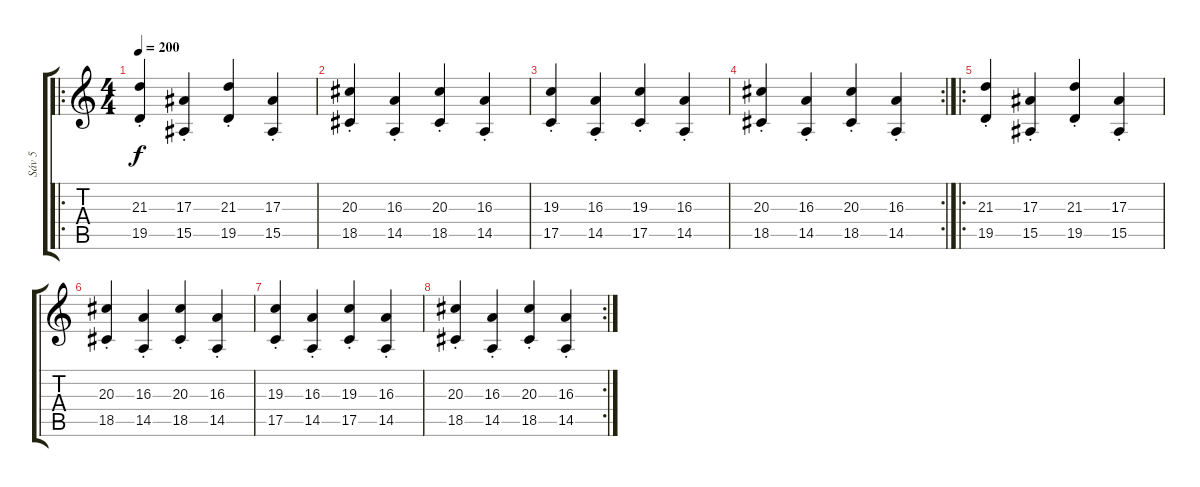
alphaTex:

\track ("Sáv 5" "Sáv 5") {instrument stringensemble1}
\staff {score tabs}
\tuning (D4 A3 F3 C3 G2 D2) {hide}
\ro
\ts (4 4)
\tempo 200
\clef g2
\ks c
(21.3{st} 19.5{st}).4{dy f volume 16} (17.3{st} 15.5{st}).4 (21.3{st} 19.5{st}).4 (17.3{st} 15.5{st}).4 |
(20.3{st} 18.5{st}).4 (16.3{st} 14.5{st}).4 (20.3{st} 18.5{st}).4 (16.3{st} 14.5{st}).4 |
(19.3{st} 17.5{st}).4 (16.3{st} 14.5{st}).4 (19.3{st} 17.5{st}).4 (16.3{st} 14.5{st}).4 |
\rc 2
(20.3{st} 18.5{st}).4 (16.3{st} 14.5{st}).4 (20.3{st} 18.5{st}).4 (16.3{st} 14.5{st}).4 |
\ro
(21.3{st} 19.5{st}).4{volume 16} (17.3{st} 15.5{st}).4 (21.3{st} 19.5{st}).4 (17.3{st} 15.5{st}).4 |
(20.3{st} 18.5{st}).4 (16.3{st} 14.5{st}).4 (20.3{st} 18.5{st}).4 (16.3{st} 14.5{st}).4 |
(19.3{st} 17.5{st}).4 (16.3{st} 14.5{st}).4 (19.3{st} 17.5{st}).4 (16.3{st} 14.5{st}).4 |
\rc 2
(20.3{st} 18.5{st}).4 (16.3{st} 14.5{st}).4 (20.3{st} 18.5{st}).4 (16.3{st} 14.5{st}).4
